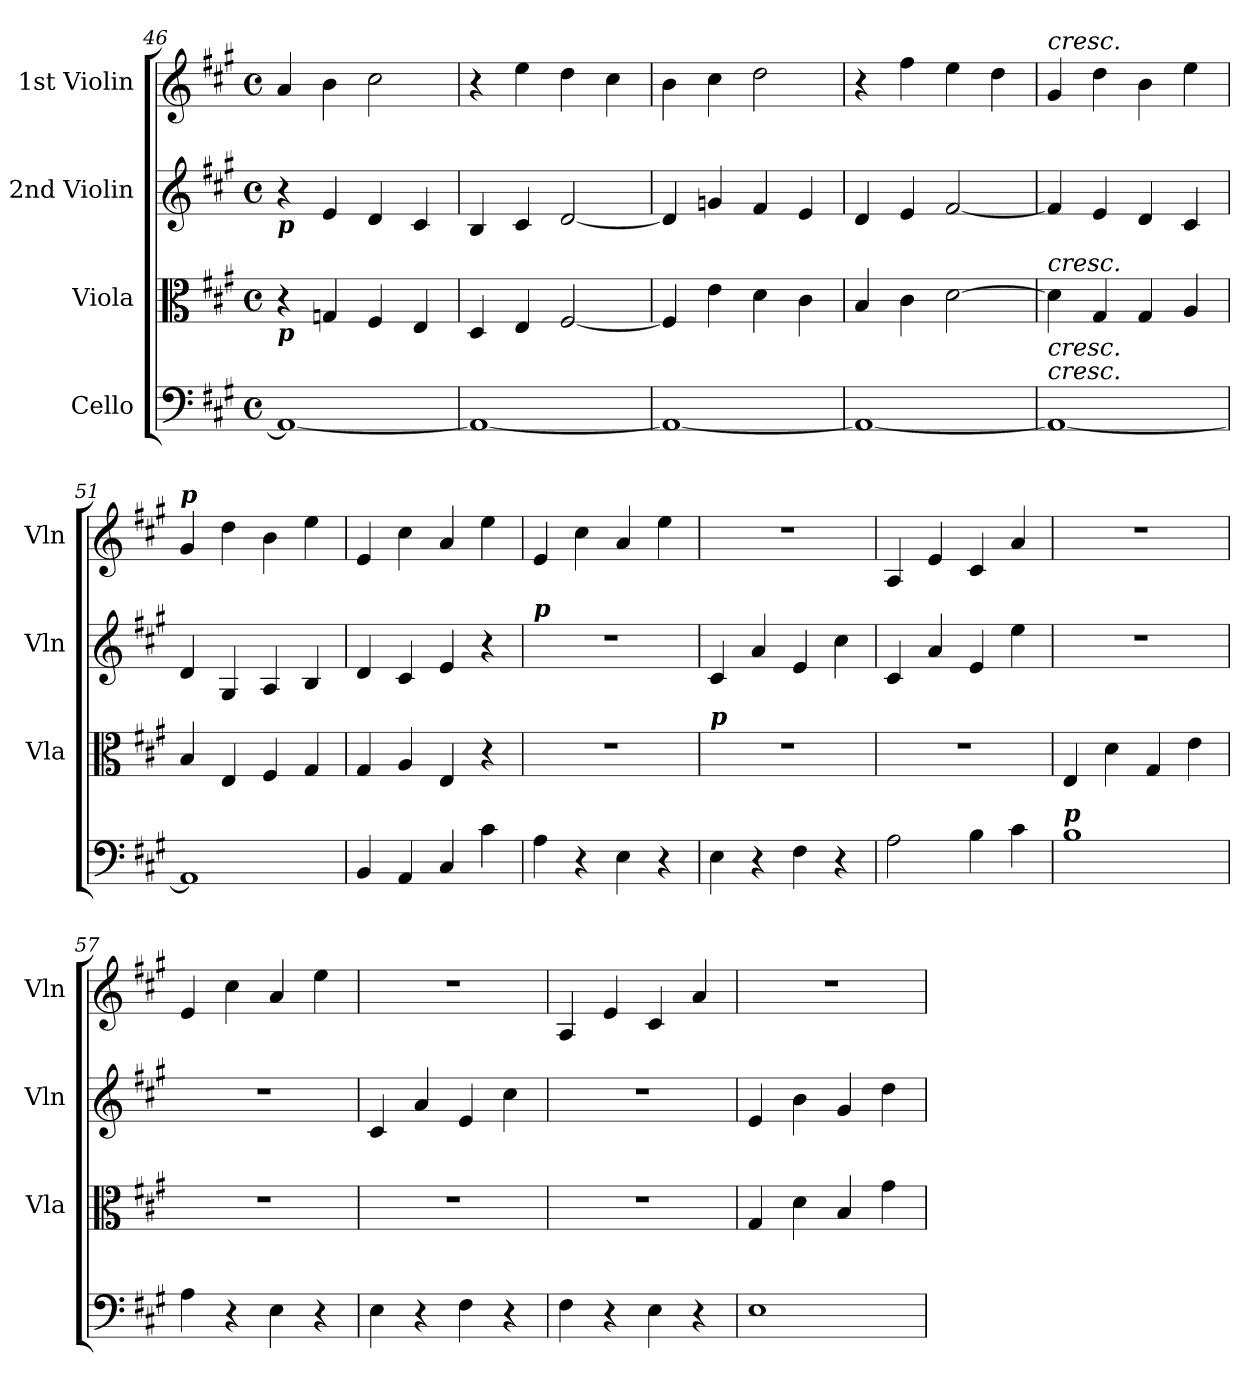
**kern	**kern	**kern	**kern
*part4	*part3	*part2	*part1
*staff4	*staff3	*staff2	*staff1
*I"Cello	*I"Viola	*I"2nd Violin	*I"1st Violin
*	*I'Vla	*I'Vln	*I'Vln
*clefF4	*clefC3	*clefG2	*clefG2
*k[f#c#g#]	*k[f#c#g#]	*k[f#c#g#]	*k[f#c#g#]
*A:	*A:	*A:	*A:
*M4/4	*M4/4	*M4/4	*M4/4
*met(c)	*met(c)	*met(c)	*met(c)
=46	=46	=46	=46
!	!	!LO:TX:b:Bi:t=p	!
!	!LO:TX:b:Bi:t=p	!	!
1AA_	4r	4r	4a/
.	4Gn/	4e/	4b\
.	4F#/	4d/	2cc#\
.	4E/	4c#/	.
!!LO:LB:g=z
=47	=47	=47	=47
1AA_	4D/	4B/	4r
.	4E/	4c#/	4ee\
.	[2F#/	[2d/	4dd\
.	.	.	4cc#\
=48	=48	=48	=48
1AA_	4F#/]	4d/]	4b\
.	4e\	4gn/	4cc#\
.	4d\	4f#/	2dd\
.	4c#\	4e/	.
=49	=49	=49	=49
1AA_	4B/	4d/	4r
.	4c#\	4e/	4ff#\
.	[2d\	[2f#/	4ee\
.	.	.	4dd\
=50	=50	=50	=50
!	!	!	!LO:TX:a:i:t=cresc.
!	!LO:TX:a:i:t=cresc.	!	!
!LO:TX:a:i:t=cresc.	!	!	!
!LO:TX:a:i:t=cresc.	!	!	!
1AA_	4d\]	4f#/]	4g#/
.	4G#/	4e/	4dd\
.	4G#/	4d/	4b\
.	4A/	4c#/	4ee\
=51	=51	=51	=51
!	!	!	!LO:TX:a:Bi:t=p
1AA]	4B/	4d/	4g#/
.	4E/	4G#/	4dd\
.	4F#/	4A/	4b\
.	4G#/	4B/	4ee\
!!LO:PB:g=z
=52	=52	=52	=52
4BB/	4G#/	4d/	4e/
4AA/	4A/	4c#/	4cc#\
4C#/	4E/	4e/	4a/
4c#\	4r	4r	4ee\
!!LO:LB:g=z
=53	=53	=53	=53
!	!	!LO:TX:a:Bi:t=p	!
4A\	1r	1r	4e/
4r	.	.	4cc#\
4E\	.	.	4a/
4r	.	.	4ee\
=54	=54	=54	=54
!	!LO:TX:a:Bi:t=p	!	!
4E\	1r	4c#/	1r
4r	.	4a/	.
4F#\	.	4e/	.
4r	.	4cc#\	.
=55	=55	=55	=55
2A\	1r	4c#/	4A/
.	.	4a/	4e/
4B\	.	4e/	4c#/
4c#\	.	4ee\	4a/
=56	=56	=56	=56
!LO:TX:a:Bi:t=p	!	!	!
1B	4E/	1r	1r
.	4d\	.	.
.	4G#/	.	.
.	4e\	.	.
=57	=57	=57	=57
4A\	1r	1r	4e/
4r	.	.	4cc#\
4E\	.	.	4a/
4r	.	.	4ee\
=58	=58	=58	=58
4E\	1r	4c#/	1r
4r	.	4a/	.
4F#\	.	4e/	.
4r	.	4cc#\	.
!!LO:PB:g=z
=59	=59	=59	=59
4F#\	1r	1r	4A/
4r	.	.	4e/
4E\	.	.	4c#/
4r	.	.	4a/
=60	=60	=60	=60
1E	4G#/	4e/	1r
.	4d\	4b\	.
.	4B/	4g#/	.
.	4g#\	4dd\	.
=	=	=	=
*-	*-	*-	*-
